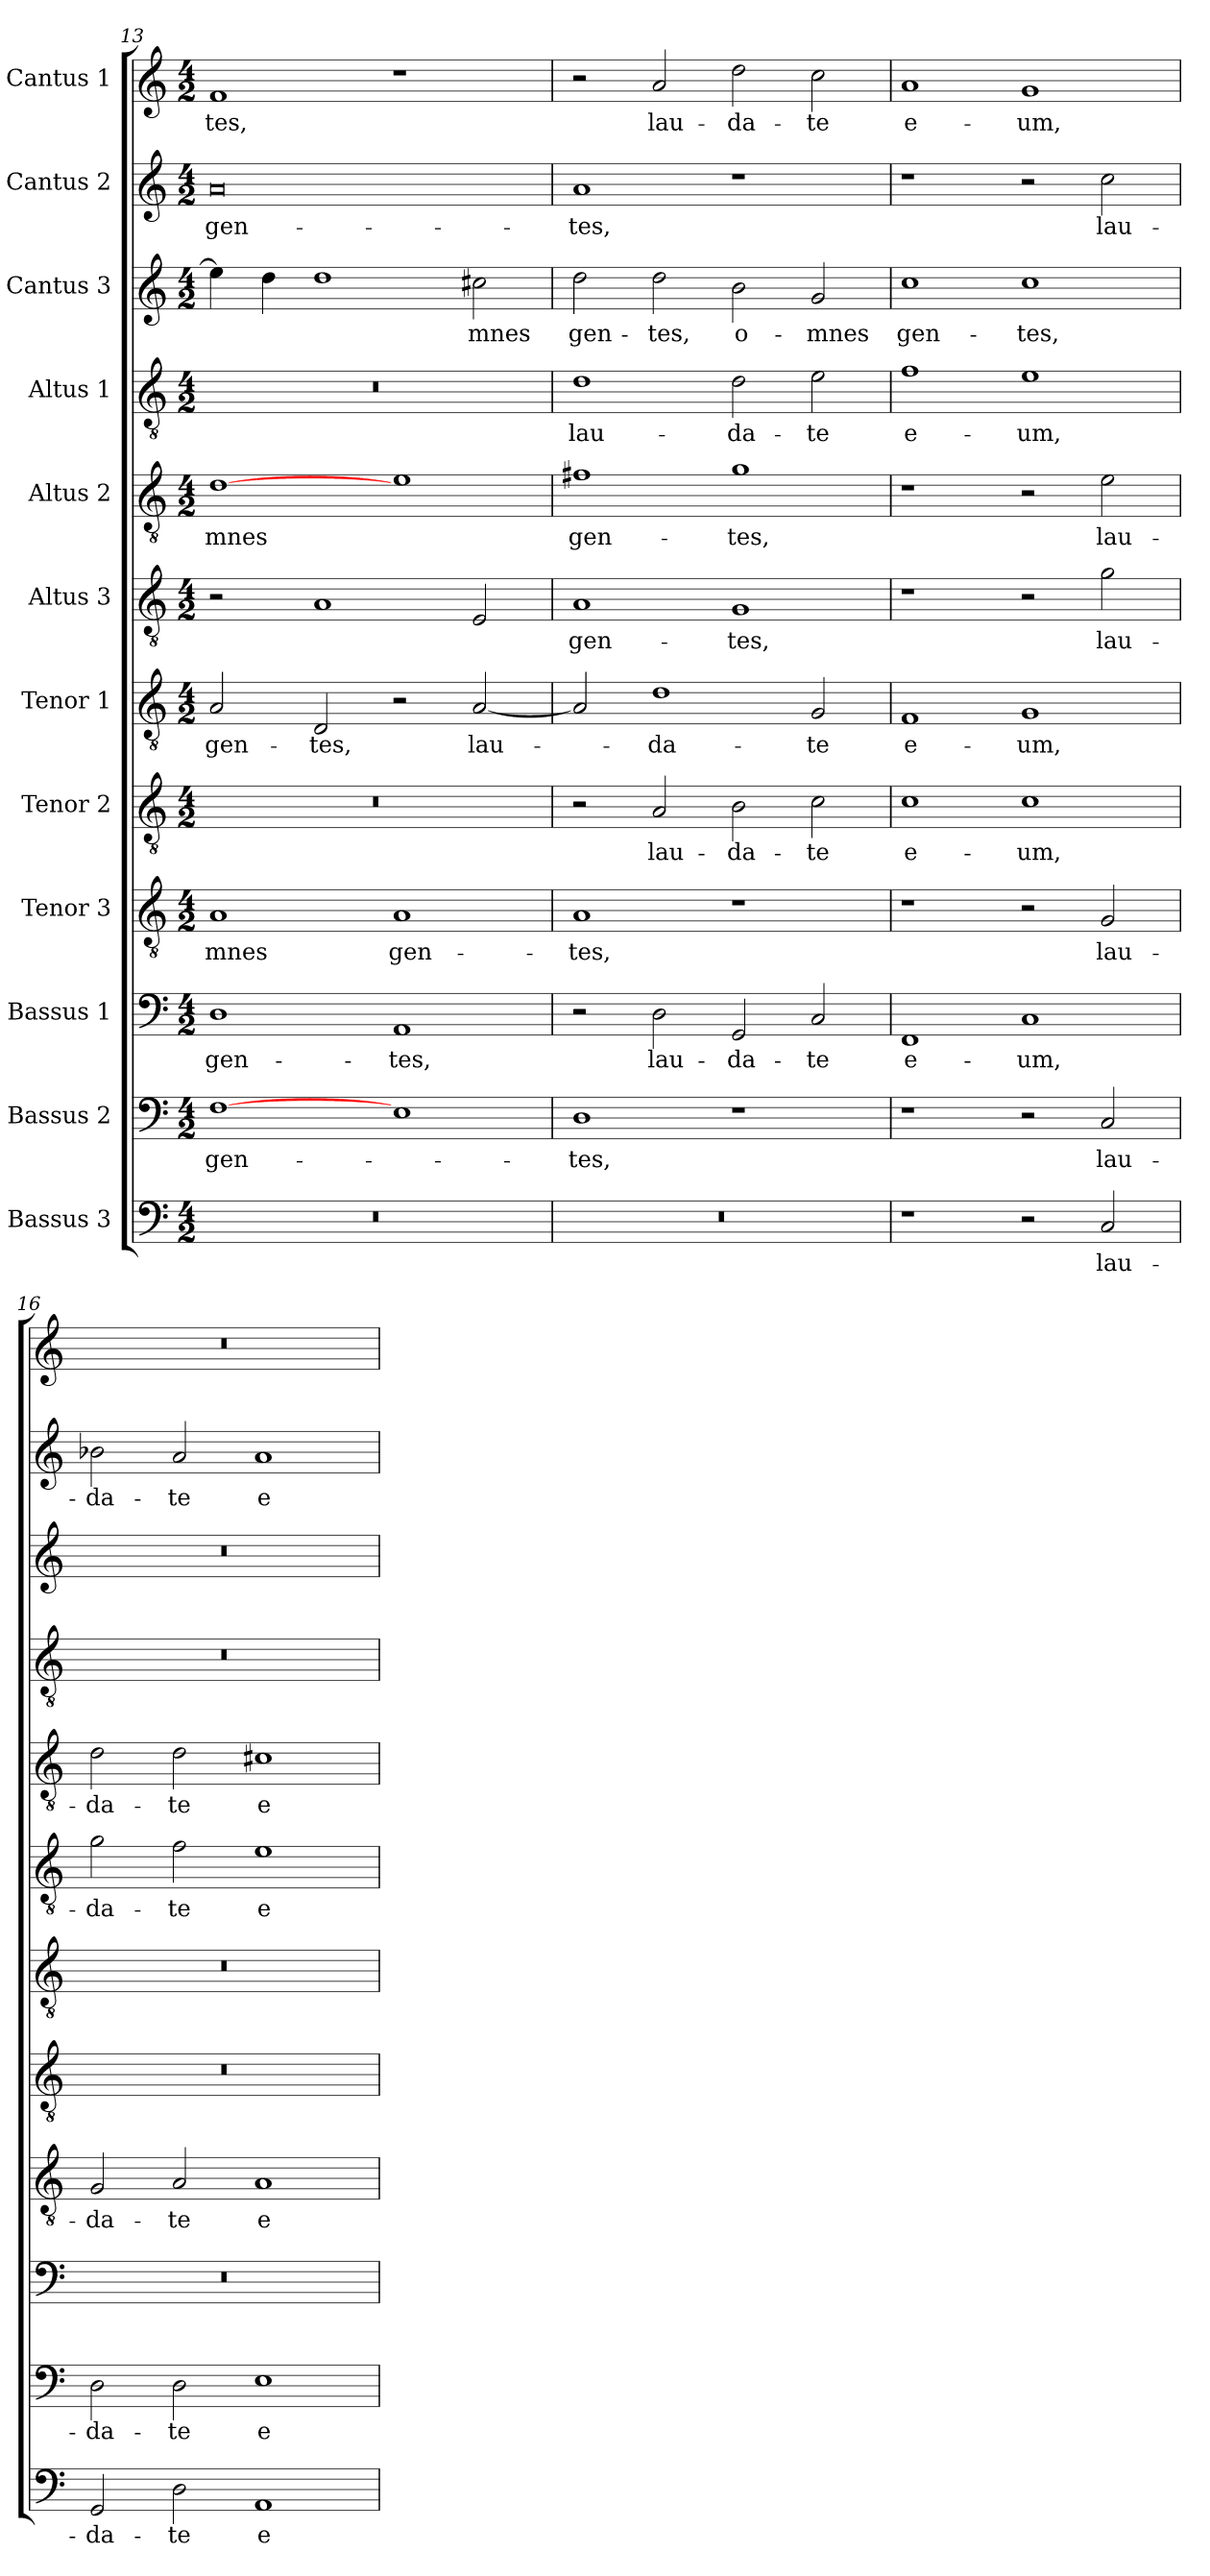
**kern	**text	**kern	**text	**kern	**text	**kern	**text	**kern	**text	**kern	**text	**kern	**text	**kern	**text	**kern	**text	**kern	**text	**kern	**text	**kern	**text
*part12	*part12	*part11	*part11	*part10	*part10	*part9	*part9	*part8	*part8	*part7	*part7	*part6	*part6	*part5	*part5	*part4	*part4	*part3	*part3	*part2	*part2	*part1	*part1
*staff12	*staff12	*staff11	*staff11	*staff10	*staff10	*staff9	*staff9	*staff8	*staff8	*staff7	*staff7	*staff6	*staff6	*staff5	*staff5	*staff4	*staff4	*staff3	*staff3	*staff2	*staff2	*staff1	*staff1
*I"Bassus 3	*	*I"Bassus 2	*	*I"Bassus 1	*	*I"Tenor 3	*	*I"Tenor 2	*	*I"Tenor 1	*	*I"Altus 3	*	*I"Altus 2	*	*I"Altus 1	*	*I"Cantus 3	*	*I"Cantus 2	*	*I"Cantus 1	*
*clefF4	*	*clefF4	*	*clefF4	*	*clefGv2	*	*clefGv2	*	*clefGv2	*	*clefGv2	*	*clefGv2	*	*clefGv2	*	*clefG2	*	*clefG2	*	*clefG2	*
*k[]	*	*k[]	*	*k[]	*	*k[]	*	*k[]	*	*k[]	*	*k[]	*	*k[]	*	*k[]	*	*k[]	*	*k[]	*	*k[]	*
*C:	*	*C:	*	*C:	*	*C:	*	*C:	*	*C:	*	*C:	*	*C:	*	*C:	*	*C:	*	*C:	*	*C:	*
*M4/2	*	*M4/2	*	*M4/2	*	*M4/2	*	*M4/2	*	*M4/2	*	*M4/2	*	*M4/2	*	*M4/2	*	*M4/2	*	*M4/2	*	*M4/2	*
=13	=13	=13	=13	=13	=13	=13	=13	=13	=13	=13	=13	=13	=13	=13	=13	=13	=13	=13	=13	=13	=13	=13	=13
!	!	!	!LO:LY:b	!	!LO:LY:b	!	!LO:LY:b	!	!	!	!LO:LY:b	!	!	!	!LO:LY:b	!	!	!	!	!	!LO:LY:b	!	!LO:LY:b
0r	.	[1F	gen-	1D	gen-	1A	-mnes	0r	.	2A/	gen-	2r	.	[1d	-mnes	0r	.	4ee\]	.	0a	gen-	1f	-tes,
.	.	.	.	.	.	.	.	.	.	.	.	.	.	.	.	.	.	4dd\	.	.	.	.	.
!	!	!	!	!	!	!	!	!	!	!	!LO:LY:b	!	!	!	!	!	!	!	!	!	!	!	!
.	.	.	.	.	.	.	.	.	.	2D/	-tes,	1A	.	.	.	.	.	1dd	.	.	.	.	.
!	!	!	!	!	!LO:LY:b	!	!LO:LY:b	!	!	!	!	!	!	!	!	!	!	!	!	!	!	!	!
.	.	1E	.	1AA	-tes,	1A	gen-	.	.	2r	.	.	.	1e	.	.	.	.	.	.	.	1r	.
!	!	!	!	!	!	!	!	!	!	!	!LO:LY:b	!	!	!	!	!	!	!	!LO:LY:b	!	!	!	!
.	.	.	.	.	.	.	.	.	.	[2A/	lau-	2E/	.	.	.	.	.	2cc#X\	-mnes	.	.	.	.
=14	=14	=14	=14	=14	=14	=14	=14	=14	=14	=14	=14	=14	=14	=14	=14	=14	=14	=14	=14	=14	=14	=14	=14
!	!	!	!LO:LY:b	!	!	!	!LO:LY:b	!	!	!	!	!	!LO:LY:b	!	!LO:LY:b	!	!LO:LY:b	!	!LO:LY:b	!	!LO:LY:b	!	!
0r	.	1D	-tes,	2r	.	1A	-tes,	2r	.	2A/]	.	1A	gen-	1f#X	gen-	1d	lau-	2dd\	gen-	1a	-tes,	2r	.
!	!	!	!	!	!LO:LY:b	!	!	!	!LO:LY:b	!	!LO:LY:b	!	!	!	!	!	!	!	!LO:LY:b	!	!	!	!LO:LY:b
.	.	.	.	2D\	lau-	.	.	2A/	lau-	1d	-da-	.	.	.	.	.	.	2dd\	-tes,	.	.	2a/	lau-
!	!	!	!	!	!LO:LY:b	!	!	!	!LO:LY:b	!	!	!	!LO:LY:b	!	!LO:LY:b	!	!LO:LY:b	!	!LO:LY:b	!	!	!	!LO:LY:b
.	.	1r	.	2GG/	-da-	1r	.	2B\	-da-	.	.	1G	-tes,	1g	-tes,	2d\	-da-	2b\	o-	1r	.	2dd\	-da-
!	!	!	!	!	!LO:LY:b	!	!	!	!LO:LY:b	!	!LO:LY:b	!	!	!	!	!	!LO:LY:b	!	!LO:LY:b	!	!	!	!LO:LY:b
.	.	.	.	2C/	-te	.	.	2c\	-te	2G/	-te	.	.	.	.	2e\	-te	2g/	-mnes	.	.	2cc\	-te
=15	=15	=15	=15	=15	=15	=15	=15	=15	=15	=15	=15	=15	=15	=15	=15	=15	=15	=15	=15	=15	=15	=15	=15
!	!	!	!	!	!LO:LY:b	!	!	!	!LO:LY:b	!	!LO:LY:b	!	!	!	!	!	!LO:LY:b	!	!LO:LY:b	!	!	!	!LO:LY:b
1r	.	1r	.	1FF	e-	1r	.	1c	e-	1F	e-	1r	.	1r	.	1f	e-	1cc	gen-	1r	.	1a	e-
!	!	!	!	!	!LO:LY:b	!	!	!	!LO:LY:b	!	!LO:LY:b	!	!	!	!	!	!LO:LY:b	!	!LO:LY:b	!	!	!	!LO:LY:b
2r	.	2r	.	1C	-um,	2r	.	1c	-um,	1G	-um,	2r	.	2r	.	1e	-um,	1cc	-tes,	2r	.	1g	-um,
!	!LO:LY:b	!	!LO:LY:b	!	!	!	!LO:LY:b	!	!	!	!	!	!LO:LY:b	!	!LO:LY:b	!	!	!	!	!	!LO:LY:b	!	!
2C/	lau-	2C/	lau-	.	.	2G/	lau-	.	.	.	.	2g\	lau-	2e\	lau-	.	.	.	.	2cc\	lau-	.	.
=16	=16	=16	=16	=16	=16	=16	=16	=16	=16	=16	=16	=16	=16	=16	=16	=16	=16	=16	=16	=16	=16	=16	=16
!	!LO:LY:b	!	!LO:LY:b	!	!	!	!LO:LY:b	!	!	!	!	!	!LO:LY:b	!	!LO:LY:b	!	!	!	!	!	!LO:LY:b	!	!
2GG/	-da-	2D\	-da-	0r	.	2G/	-da-	0r	.	0r	.	2g\	-da-	2d\	-da-	0r	.	0r	.	2b-X\	-da-	0r	.
!	!LO:LY:b	!	!LO:LY:b	!	!	!	!LO:LY:b	!	!	!	!	!	!LO:LY:b	!	!LO:LY:b	!	!	!	!	!	!LO:LY:b	!	!
2D\	-te	2D\	-te	.	.	2A/	-te	.	.	.	.	2f\	-te	2d\	-te	.	.	.	.	2a/	-te	.	.
!	!LO:LY:b	!	!LO:LY:b	!	!	!	!LO:LY:b	!	!	!	!	!	!LO:LY:b	!	!LO:LY:b	!	!	!	!	!	!LO:LY:b	!	!
1AA	e-	1E	e-	.	.	1A	e-	.	.	.	.	1e	e-	1c#X	e-	.	.	.	.	1a	e-	.	.
=	=	=	=	=	=	=	=	=	=	=	=	=	=	=	=	=	=	=	=	=	=	=	=
*-	*-	*-	*-	*-	*-	*-	*-	*-	*-	*-	*-	*-	*-	*-	*-	*-	*-	*-	*-	*-	*-	*-	*-
